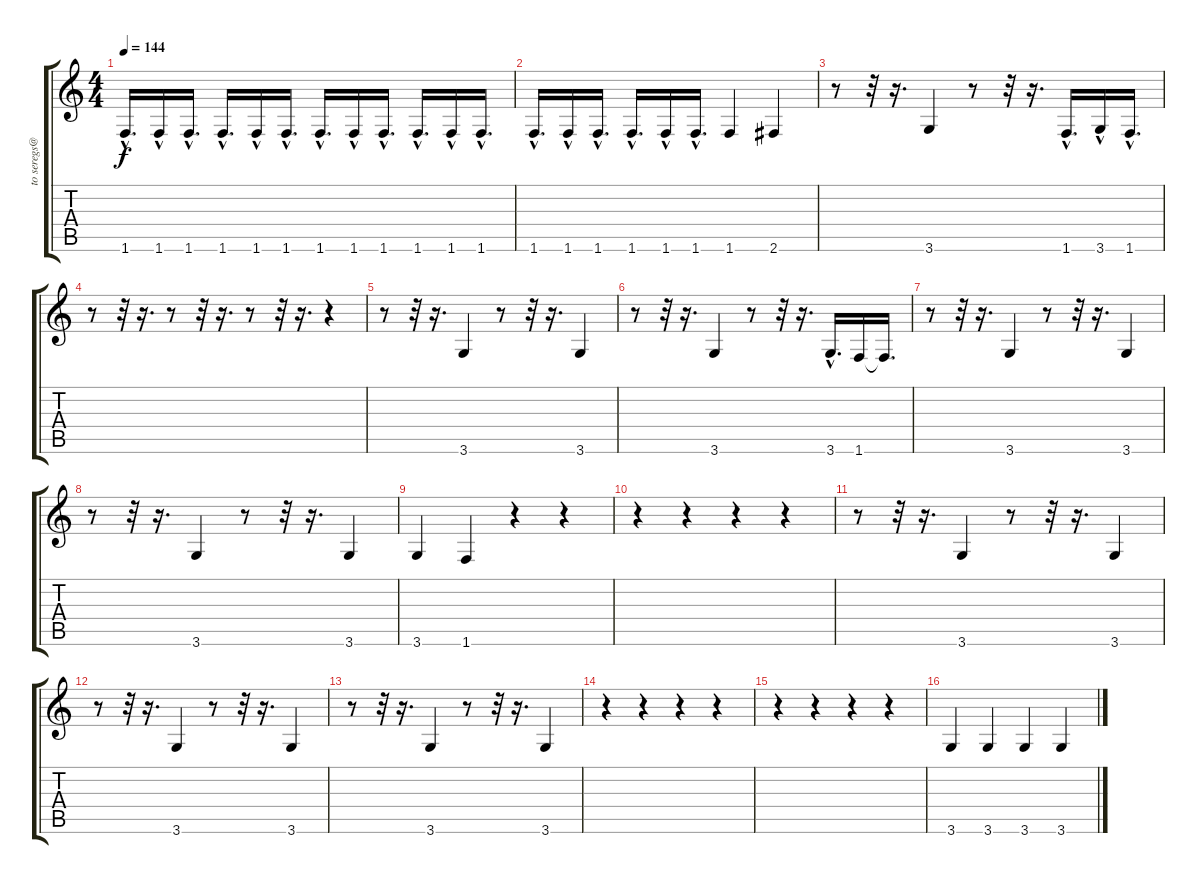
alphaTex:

\track ("to seregs@dnttm.ru" "to seregs@") {instrument electricbassfinger}
\staff {score tabs}
\tuning (E4 B3 G3 D3 A2 E2) {hide}
\ts (4 4)
\tempo 144
\clef g2
\ks c
1.6{hac}.16{d dy f} 1.6{hac}.16 1.6{hac}.16{d} 1.6{hac}.16{d} 1.6{hac}.16 1.6{hac}.16{d} 1.6{hac}.16{d} 1.6{hac}.16 1.6{hac}.16{d} 1.6{hac}.16{d} 1.6{hac}.16 1.6{hac}.16{d} |
1.6{hac}.16{d} 1.6{hac}.16 1.6{hac}.16{d} 1.6{hac}.16{d} 1.6{hac}.16 1.6{hac}.16{d} 1.6.4 2.6.4 |
r.8 r.32 r.16{d} 3.6.4 r.8 r.32 r.16{d} 1.6{hac}.16{d} 3.6{hac}.16 1.6{hac}.16{d} |
r.8 r.32 r.16{d} r.8 r.32 r.16{d} r.8 r.32 r.16{d} r.4 |
r.8 r.32 r.16{d} 3.6.4 r.8 r.32 r.16{d} 3.6.4 |
r.8 r.32 r.16{d} 3.6.4 r.8 r.32 r.16{d} 3.6{hac}.16{d} 1.6.16 1.6{t}.16{d} |
r.8 r.32 r.16{d} 3.6.4 r.8 r.32 r.16{d} 3.6.4 |
r.8 r.32 r.16{d} 3.6.4 r.8 r.32 r.16{d} 3.6.4 |
3.6.4 1.6.4 r.4 r.4 |
r.4 r.4 r.4 r.4 |
r.8 r.32 r.16{d} 3.6.4 r.8 r.32 r.16{d} 3.6.4 |
r.8 r.32 r.16{d} 3.6.4 r.8 r.32 r.16{d} 3.6.4 |
r.8 r.32 r.16{d} 3.6.4 r.8 r.32 r.16{d} 3.6.4 |
r.4 r.4 r.4 r.4 |
r.4 r.4 r.4 r.4 |
3.6.4 3.6.4 3.6.4 3.6.4
